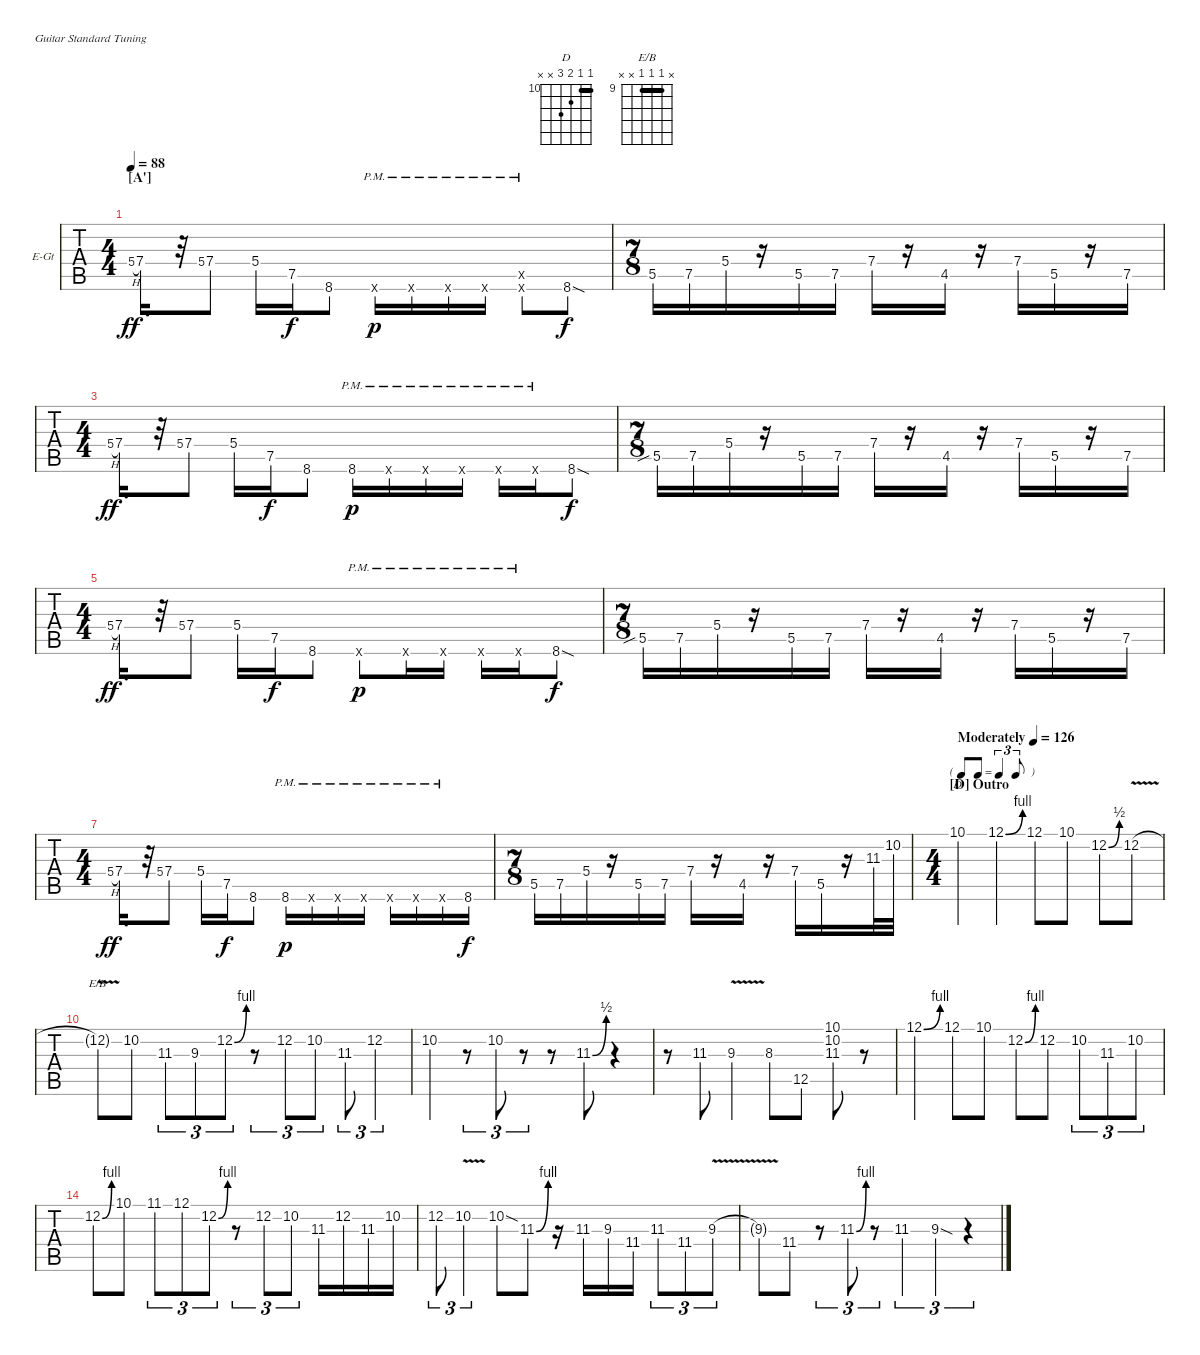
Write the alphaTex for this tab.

\bracketExtendMode nobrackets
\firstSystemTrackNameOrientation horizontal
\otherSystemsTrackNameOrientation horizontal
\defaultBarNumberDisplay FirstOfSystem
\track ("Guitar 1" "E-Gt") {instrument distortionguitar}
\staff {tabs}
\tuning (E4 B3 G3 D3 A2 E2)
\chord ("D" 10 10 11 12 x x) {firstfret 10 showfingering false barre 10}
\chord ("E/B" x 9 9 9 x x) {firstfret 9 showfingering false barre (9 9)}
\ts (4 4)
\beaming (8 2 2 2 2)
\section ("A'" "")
\scale
0.532468
\tempo 88
\accidentals auto
\clef g2
\ottava regular
\simile none
\ks a
5.4{h}.8{gr dy ff} 7.4.16{d} r.32 5.4.8{gr} 7.4.8 5.4.16 7.5.16{lyrics (0 "") lyrics (1 "") lyrics (2 "") lyrics (3 "") lyrics (4 "") dy f} 8.6.8{lyrics (0 "") lyrics (1 "") lyrics (2 "") lyrics (3 "") lyrics (4 "")} 8.6{pm x}.16{lyrics (0 "") lyrics (1 "") lyrics (2 "") lyrics (3 "") lyrics (4 "") dy p} 8.6{pm x}.16{lyrics (0 "") lyrics (1 "") lyrics (2 "") lyrics (3 "") lyrics (4 "")} 8.6{pm x}.16{lyrics (0 "") lyrics (1 "") lyrics (2 "") lyrics (3 "") lyrics (4 "")} 8.6{pm x}.16{lyrics (0 "") lyrics (1 "") lyrics (2 "") lyrics (3 "") lyrics (4 "")} (8.5{pm x} 8.6{pm x}).8{lyrics (0 "") lyrics (1 "") lyrics (2 "") lyrics (3 "") lyrics (4 "")} 8.6{sod}.8{lyrics (0 "") lyrics (1 "") lyrics (2 "") lyrics (3 "") lyrics (4 "") dy f} |
\ts (7 8)
\beaming (8 3 2 2)
\scale
0.467532 5.5.16 7.5.16 5.4.16 r.16 5.5.16 7.5.16 7.4.16 r.16 4.5.16 r.16 7.4.16 5.5.16 r.16 7.5.16 |
\ts (4 4)
\beaming (8 2 2 2 2)
\scale
0.534196 5.4{h}.8{gr dy ff} 7.4.16{d} r.32 5.4.8{gr} 7.4.8 5.4.16 7.5.16{lyrics (0 "") lyrics (1 "") lyrics (2 "") lyrics (3 "") lyrics (4 "") dy f} 8.6.8{lyrics (0 "") lyrics (1 "") lyrics (2 "") lyrics (3 "") lyrics (4 "")} 8.6{pm}.16{lyrics (0 "") lyrics (1 "") lyrics (2 "") lyrics (3 "") lyrics (4 "") dy p} 8.6{pm x}.16{lyrics (0 "") lyrics (1 "") lyrics (2 "") lyrics (3 "") lyrics (4 "")} 8.6{pm x}.16{lyrics (0 "") lyrics (1 "") lyrics (2 "") lyrics (3 "") lyrics (4 "")} 8.6{pm x}.16{lyrics (0 "") lyrics (1 "") lyrics (2 "") lyrics (3 "") lyrics (4 "")} 8.6{pm x}.16{lyrics (0 "") lyrics (1 "") lyrics (2 "") lyrics (3 "") lyrics (4 "")} 8.6{pm x}.16{lyrics (0 "") lyrics (1 "") lyrics (2 "") lyrics (3 "") lyrics (4 "")} 8.6{sod}.8{lyrics (0 "") lyrics (1 "") lyrics (2 "") lyrics (3 "") lyrics (4 "") dy f} |
\ts (7 8)
\beaming (8 3 2 2)
\scale
0.465804 5.5{sib}.16 7.5.16 5.4.16 r.16 5.5.16 7.5.16 7.4.16 r.16 4.5.16 r.16 7.4.16 5.5.16 r.16 7.5.16 |
\ts (4 4)
\beaming (8 2 2 2 2)
\scale
0.534196 5.4{h}.8{gr dy ff} 7.4.16{d} r.32 5.4.8{gr} 7.4.8 5.4.16 7.5.16{lyrics (0 "") lyrics (1 "") lyrics (2 "") lyrics (3 "") lyrics (4 "") dy f} 8.6.8{lyrics (0 "") lyrics (1 "") lyrics (2 "") lyrics (3 "") lyrics (4 "")} 8.6{pm x}.8{lyrics (0 "") lyrics (1 "") lyrics (2 "") lyrics (3 "") lyrics (4 "") dy p} 8.6{pm x}.16{lyrics (0 "") lyrics (1 "") lyrics (2 "") lyrics (3 "") lyrics (4 "")} 8.6{pm x}.16{lyrics (0 "") lyrics (1 "") lyrics (2 "") lyrics (3 "") lyrics (4 "")} 8.6{pm x}.16{lyrics (0 "") lyrics (1 "") lyrics (2 "") lyrics (3 "") lyrics (4 "")} 8.6{pm x}.16{lyrics (0 "") lyrics (1 "") lyrics (2 "") lyrics (3 "") lyrics (4 "")} 8.6{sod}.8{lyrics (0 "") lyrics (1 "") lyrics (2 "") lyrics (3 "") lyrics (4 "") dy f} |
\ts (7 8)
\beaming (8 3 2 2)
\scale
0.465804 5.5{sib}.16 7.5.16 5.4.16 r.16 5.5.16 7.5.16 7.4.16 r.16 4.5.16 r.16 7.4.16 5.5.16 r.16 7.5.16 |
\ts (4 4)
\beaming (8 2 2 2 2)
\scale
0.534196 5.4{h}.8{gr dy ff} 7.4.16{d} r.32 5.4.8{gr} 7.4.8 5.4.16 7.5.16{dy f} 8.6.8 8.6{pm}.16{dy p} 8.6{pm x}.16 8.6{pm x}.16 8.6{pm x}.16 8.6{pm x}.16 8.6{pm x}.16 8.6{pm x}.16 8.6.16{dy f} |
\ts (7 8)
\beaming (8 3 2 2)
\scale
0.465804 5.5.16 7.5.16 5.4.16 r.16 5.5.16 7.5.16 7.4.16 r.16 4.5.16 r.16 7.4.16 5.5.16 r.16 11.3.32 10.2.32 |
\ts (4 4)
\beaming (8 2 2 2 2)
\tf triplet8th
\section ("D" "Outro")
\scale
0.518072
\tempo (126 "Moderately")
10.1.4{ch "D"} 12.1{be (bend 0 0 60 4)}.4 12.1.8 10.1.8 12.2{be (bend 0 0 60 2)}.8 12.2{v}.8 |
\scale
0.481928 12.2{v t}.8{ch "E/B"} 10.2.8 11.3.8{tu (3 2)} 9.3.8{tu (3 2)} 12.2{be (bend 0 0 60 4)}.8{tu (3 2)} r.8{tu (3 2)} 12.2.8{tu (3 2)} 10.2.8{tu (3 2)} 11.3.8{tu (3 2)} 12.2.4{tu (3 2)} |
\scale
0.5 10.2.4 r.8{tu (3 2)} 10.2.8{tu (3 2)} r.8{tu (3 2)} r.8 11.3{be (bend 0 0 60 2)}.8 r.4 |
\scale
0.5 r.8 11.3.8 9.3{v}.4 8.3.8 12.5.8 (10.1 10.2 11.3).8 r.8 |
\scale
0.488798 12.1{be (bend 0 0 60 4)}.4 12.1.8 10.1.8 12.2{be (bend 0 0 60 4)}.8 12.2.8 10.2.8{tu (3 2)} 11.3.8{tu (3 2)} 10.2.8{tu (3 2)} |
\scale
0.511202 12.2{be (bend 0 0 60 4)}.8 10.1.8 11.1.8{tu (3 2)} 12.1.8{tu (3 2)} 12.2{be (bend 0 0 60 4)}.8{tu (3 2)} r.8{tu (3 2)} 12.2.8{tu (3 2)} 10.2.8{tu (3 2)} 11.3.16 12.2.16 11.3.16 10.2.16 |
\scale
0.5 12.2.8{tu (3 2)} 10.2{v}.4{tu (3 2)} 10.2{sod}.8 11.3{be (bend 0 0 60 4)}.8 r.16 11.3.16 9.3.16 11.4.16 11.3.8{tu (3 2)} 11.4.8{tu (3 2)} 9.3{v}.8{tu (3 2)} |
\scale
0.5 9.3{v t}.8 11.4.8 r.8{tu (3 2)} 11.3{be (bend 0 0 60 4)}.8{tu (3 2)} r.8{tu (3 2)} 11.3.4{tu (3 2)} 9.3{sod}.4{tu (3 2)} r.4{tu (3 2)}
